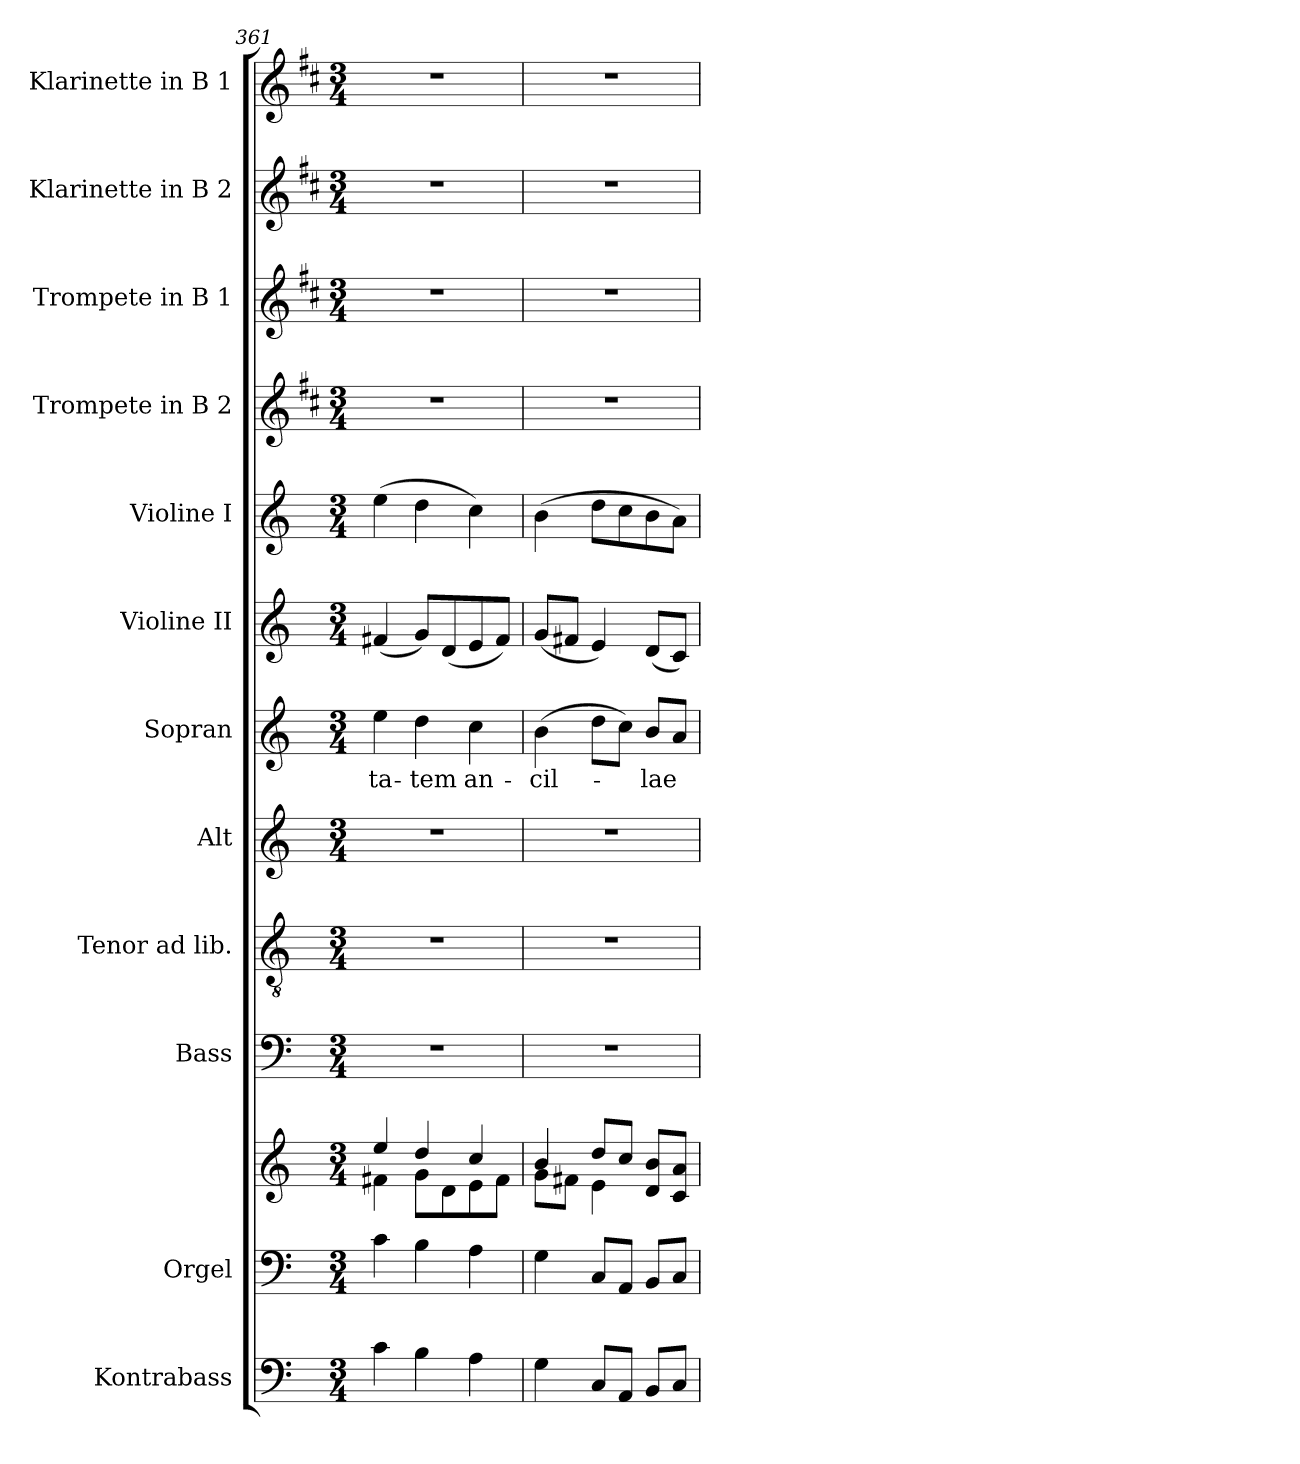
**kern	**kern	**kern	**kern	**kern	**kern	**kern	**text	**kern	**kern	**kern	**kern	**kern	**kern
*part12	*part11	*part11	*part10	*part9	*part8	*part7	*part7	*part6	*part5	*part4	*part3	*part2	*part1
*staff13	*staff12	*staff11	*staff10	*staff9	*staff8	*staff7	*staff7	*staff6	*staff5	*staff4	*staff3	*staff2	*staff1
*I"Kontrabass	*I"Orgel	*	*I"Bass	*I"Tenor ad lib.	*I"Alt	*I"Sopran	*	*I"Violine II	*I"Violine I	*I"Trompete in B 2	*I"Trompete in B 1	*I"Klarinette in B 2	*I"Klarinette in B 1
*I'Kb.	*I'Org.	*	*I'B	*I'T	*I'A	*I'S	*	*I'Vl. II	*I'Vl. I	*	*	*	*
*clefF4	*clefF4	*clefG2	*clefF4	*clefGv2	*clefG2	*clefG2	*	*clefG2	*clefG2	*clefG2	*clefG2	*clefG2	*clefG2
*ITrd7c12	*	*	*	*	*	*	*	*	*	*ITrd1c2	*ITrd1c2	*ITrd1c2	*ITrd1c2
*k[]	*k[]	*k[]	*k[]	*k[]	*k[]	*k[]	*	*k[]	*k[]	*k[]	*k[]	*k[]	*k[]
*C:	*C:	*C:	*C:	*C:	*C:	*C:	*	*C:	*C:	*C:	*C:	*C:	*C:
*M3/4	*M3/4	*M3/4	*M3/4	*M3/4	*M3/4	*M3/4	*	*M3/4	*M3/4	*M3/4	*M3/4	*M3/4	*M3/4
=361	=361	=361	=361	=361	=361	=361	=361	=361	=361	=361	=361	=361	=361
*	*	*^	*	*	*	*	*	*	*	*	*	*	*
!	!	!	!	!	!	!	!	!LO:LY:b	!	!	!	!	!	!
4C\	4c\	4ee/	4f#X\	2.r	2.r	2.r	4ee\	-ta-	(<4f#X/	(>4ee\	2.r	2.r	2.r	2.r
!	!	!	!	!	!	!	!	!LO:LY:b	!	!	!	!	!	!
4BB\	4B\	4dd/	8g\L	.	.	.	4dd\	-tem	8g/L)	4dd\	.	.	.	.
.	.	.	8d\	.	.	.	.	.	(<8d/	.	.	.	.	.
!	!	!	!	!	!	!	!	!LO:LY:b	!	!	!	!	!	!
4AA\	4A\	4cc/	8e\	.	.	.	4cc\	an-	8e/	4cc\)	.	.	.	.
.	.	.	8f#\J	.	.	.	.	.	8f#/J)	.	.	.	.	.
=362	=362	=362	=362	=362	=362	=362	=362	=362	=362	=362	=362	=362	=362	=362
!	!	!	!	!	!	!	!	!LO:LY:b	!	!	!	!	!	!
4GG\	4G\	4b/	8g\L	2.r	2.r	2.r	(>4b\	-cil-	(<8g/L	(>4b\	2.r	2.r	2.r	2.r
.	.	.	8f#X\J	.	.	.	.	.	8f#X/J	.	.	.	.	.
8CC/L	8C/L	8dd/L	4e\	.	.	.	8dd\L	.	4e/)	8dd\L	.	.	.	.
8AAA/J	8AA/J	8cc/J	.	.	.	.	8cc\J)	.	.	8cc\	.	.	.	.
!	!	!	!	!	!	!	!	!LO:LY:b	!	!	!	!	!	!
8BBB/L	8BB/L	8d/ 8b/L	4ryy	.	.	.	8b/L	-lae	(<8d/L	8b\	.	.	.	.
8CC/J	8C/J	8c/ 8a/J	.	.	.	.	8a/J	.	8c/J)	8a\J)	.	.	.	.
*	*	*v	*v	*	*	*	*	*	*	*	*	*	*	*
=	=	=	=	=	=	=	=	=	=	=	=	=	=
*-	*-	*-	*-	*-	*-	*-	*-	*-	*-	*-	*-	*-	*-
